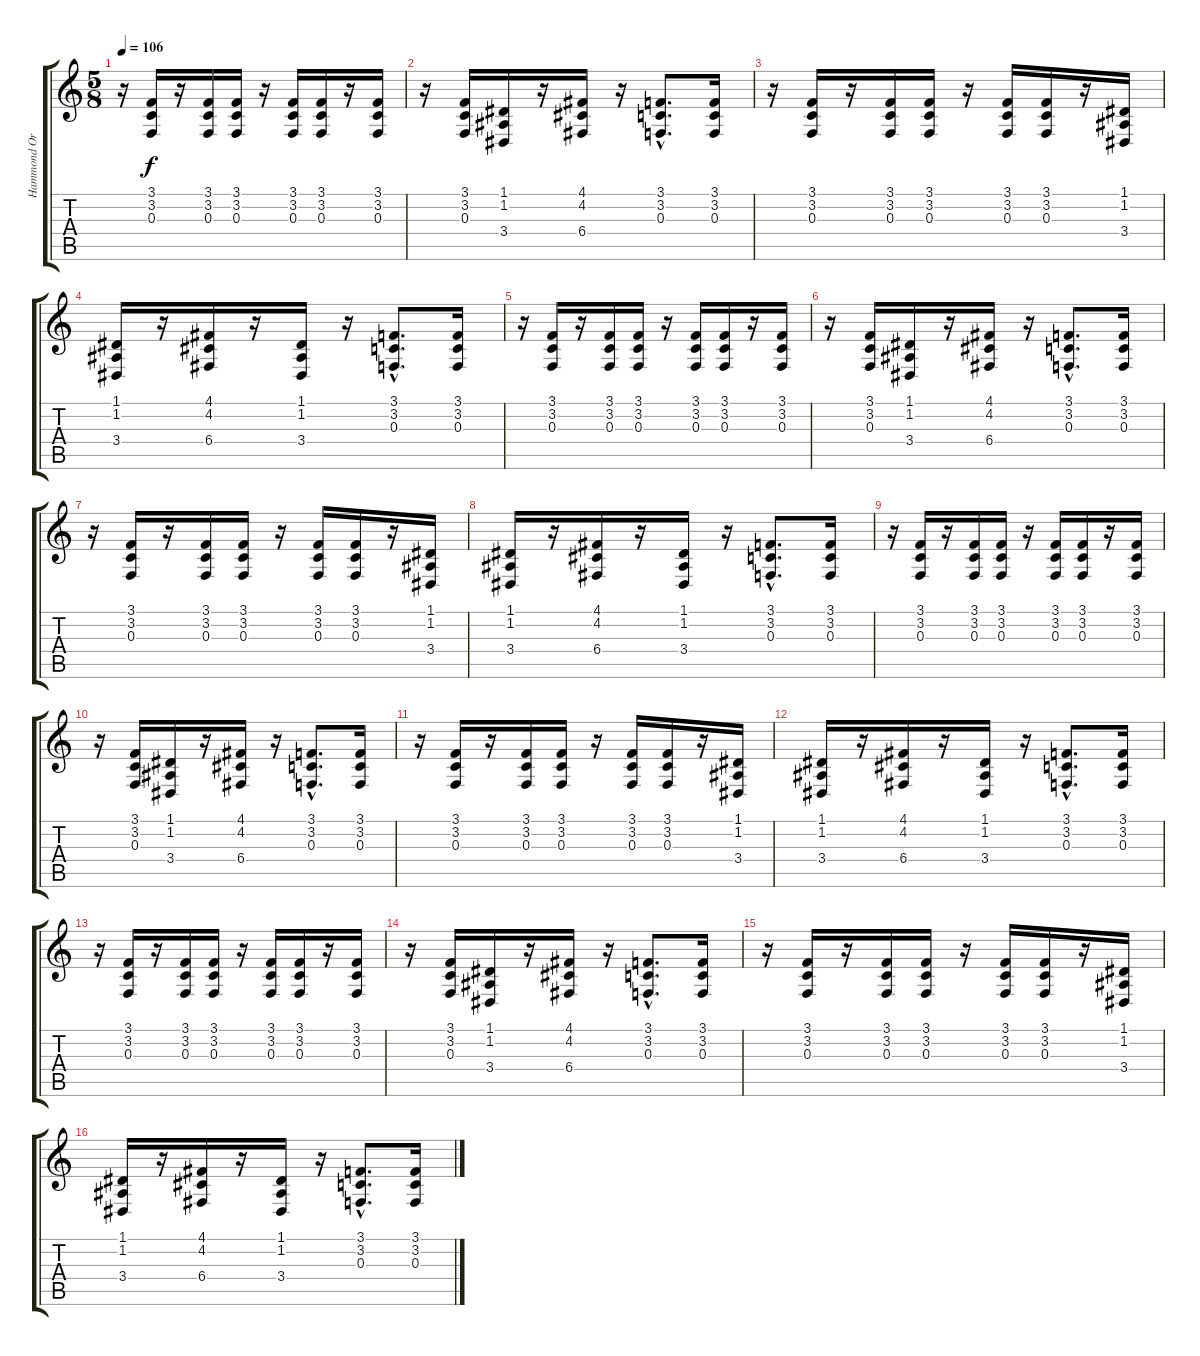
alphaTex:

\track ("Hammond Organ" "Hammond Or") {instrument drawbarorgan}
\staff {score tabs}
\tuning (D4 A3 F3 C3 G2 D2) {hide}
\ts (5 8)
\tempo 106
\clef g2
\ks c
r.16{dy f} (3.1 3.2 0.3).16 r.16 (3.1 3.2 0.3).16 (3.1 3.2 0.3).16 r.16 (3.1 3.2 0.3).16 (3.1 3.2 0.3).16 r.16 (3.1 3.2 0.3).16 |
r.16 (3.1 3.2 0.3).16 (1.1 1.2 3.4).16 r.16 (4.1 4.2 6.4).16 r.16 (3.1{hac} 3.2{hac} 0.3{hac}).8{d} (3.1 3.2 0.3).16 |
r.16 (3.1 3.2 0.3).16 r.16 (3.1 3.2 0.3).16 (3.1 3.2 0.3).16 r.16 (3.1 3.2 0.3).16 (3.1 3.2 0.3).16 r.16 (1.1 1.2 3.4).16 |
(1.1 1.2 3.4).16 r.16 (4.1 4.2 6.4).16 r.16 (1.1 1.2 3.4).16 r.16 (3.1{hac} 3.2{hac} 0.3{hac}).8{d} (3.1 3.2 0.3).16 |
r.16 (3.1 3.2 0.3).16 r.16 (3.1 3.2 0.3).16 (3.1 3.2 0.3).16 r.16 (3.1 3.2 0.3).16 (3.1 3.2 0.3).16 r.16 (3.1 3.2 0.3).16 |
r.16 (3.1 3.2 0.3).16 (1.1 1.2 3.4).16 r.16 (4.1 4.2 6.4).16 r.16 (3.1{hac} 3.2{hac} 0.3{hac}).8{d} (3.1 3.2 0.3).16 |
r.16 (3.1 3.2 0.3).16 r.16 (3.1 3.2 0.3).16 (3.1 3.2 0.3).16 r.16 (3.1 3.2 0.3).16 (3.1 3.2 0.3).16 r.16 (1.1 1.2 3.4).16 |
(1.1 1.2 3.4).16 r.16 (4.1 4.2 6.4).16 r.16 (1.1 1.2 3.4).16 r.16 (3.1{hac} 3.2{hac} 0.3{hac}).8{d} (3.1 3.2 0.3).16 |
r.16 (3.1 3.2 0.3).16 r.16 (3.1 3.2 0.3).16 (3.1 3.2 0.3).16 r.16 (3.1 3.2 0.3).16 (3.1 3.2 0.3).16 r.16 (3.1 3.2 0.3).16 |
r.16 (3.1 3.2 0.3).16 (1.1 1.2 3.4).16 r.16 (4.1 4.2 6.4).16 r.16 (3.1{hac} 3.2{hac} 0.3{hac}).8{d} (3.1 3.2 0.3).16 |
r.16 (3.1 3.2 0.3).16 r.16 (3.1 3.2 0.3).16 (3.1 3.2 0.3).16 r.16 (3.1 3.2 0.3).16 (3.1 3.2 0.3).16 r.16 (1.1 1.2 3.4).16 |
(1.1 1.2 3.4).16 r.16 (4.1 4.2 6.4).16 r.16 (1.1 1.2 3.4).16 r.16 (3.1{hac} 3.2{hac} 0.3{hac}).8{d} (3.1 3.2 0.3).16 |
r.16 (3.1 3.2 0.3).16 r.16 (3.1 3.2 0.3).16 (3.1 3.2 0.3).16 r.16 (3.1 3.2 0.3).16 (3.1 3.2 0.3).16 r.16 (3.1 3.2 0.3).16 |
r.16 (3.1 3.2 0.3).16 (1.1 1.2 3.4).16 r.16 (4.1 4.2 6.4).16 r.16 (3.1{hac} 3.2{hac} 0.3{hac}).8{d} (3.1 3.2 0.3).16 |
r.16 (3.1 3.2 0.3).16 r.16 (3.1 3.2 0.3).16 (3.1 3.2 0.3).16 r.16 (3.1 3.2 0.3).16 (3.1 3.2 0.3).16 r.16 (1.1 1.2 3.4).16 |
(1.1 1.2 3.4).16 r.16 (4.1 4.2 6.4).16 r.16 (1.1 1.2 3.4).16 r.16 (3.1{hac} 3.2{hac} 0.3{hac}).8{d} (3.1 3.2 0.3).16
